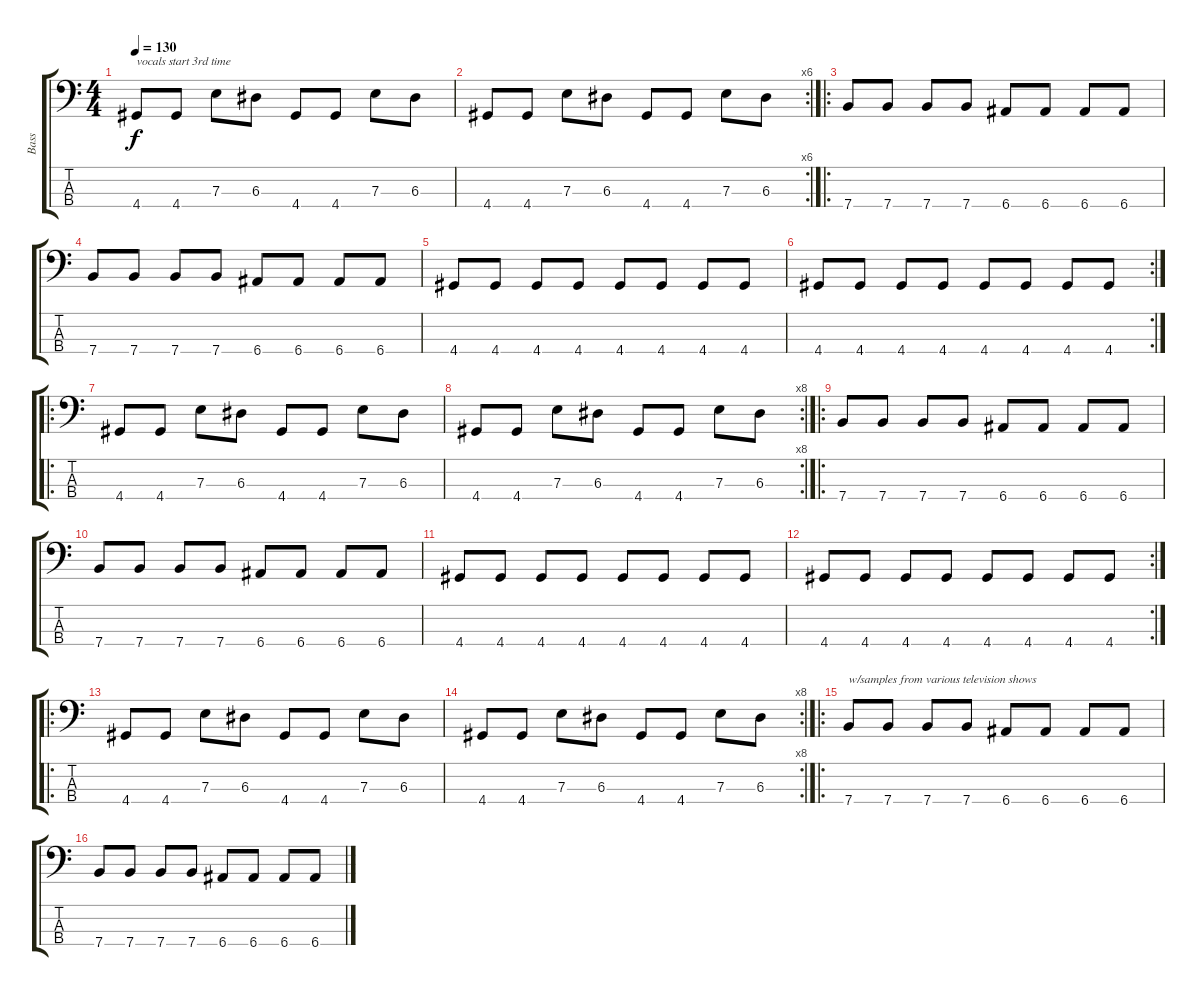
\track ("Bass" "Bass") {instrument electricbasspick}
\staff {score tabs}
\tuning (G2 D2 A1 E1) {hide}
\ts (4 4)
\tempo 130
\clef f4
\ks c
4.4.8{txt "vocals start 3rd time" dy f instrument electricbasspick} 4.4.8 7.3.8 6.3.8 4.4.8 4.4.8 7.3.8 6.3.8 |
\rc 6
4.4.8 4.4.8 7.3.8 6.3.8 4.4.8 4.4.8 7.3.8 6.3.8 |
\ro
7.4.8 7.4.8 7.4.8 7.4.8 6.4.8 6.4.8 6.4.8 6.4.8 |
7.4.8 7.4.8 7.4.8 7.4.8 6.4.8 6.4.8 6.4.8 6.4.8 |
4.4.8 4.4.8 4.4.8 4.4.8 4.4.8 4.4.8 4.4.8 4.4.8 |
\rc 2
4.4.8 4.4.8 4.4.8 4.4.8 4.4.8 4.4.8 4.4.8 4.4.8 |
\ro
4.4.8 4.4.8 7.3.8 6.3.8 4.4.8 4.4.8 7.3.8 6.3.8 |
\rc 8
4.4.8 4.4.8 7.3.8 6.3.8 4.4.8 4.4.8 7.3.8 6.3.8 |
\ro
7.4.8 7.4.8 7.4.8 7.4.8 6.4.8 6.4.8 6.4.8 6.4.8 |
7.4.8 7.4.8 7.4.8 7.4.8 6.4.8 6.4.8 6.4.8 6.4.8 |
4.4.8 4.4.8 4.4.8 4.4.8 4.4.8 4.4.8 4.4.8 4.4.8 |
\rc 2
4.4.8 4.4.8 4.4.8 4.4.8 4.4.8 4.4.8 4.4.8 4.4.8 |
\ro
4.4.8 4.4.8 7.3.8 6.3.8 4.4.8 4.4.8 7.3.8 6.3.8 |
\rc 8
4.4.8 4.4.8 7.3.8 6.3.8 4.4.8 4.4.8 7.3.8 6.3.8 |
\ro
7.4.8{txt "w/samples from various television shows"} 7.4.8 7.4.8 7.4.8 6.4.8 6.4.8 6.4.8 6.4.8 |
7.4.8 7.4.8 7.4.8 7.4.8 6.4.8 6.4.8 6.4.8 6.4.8
